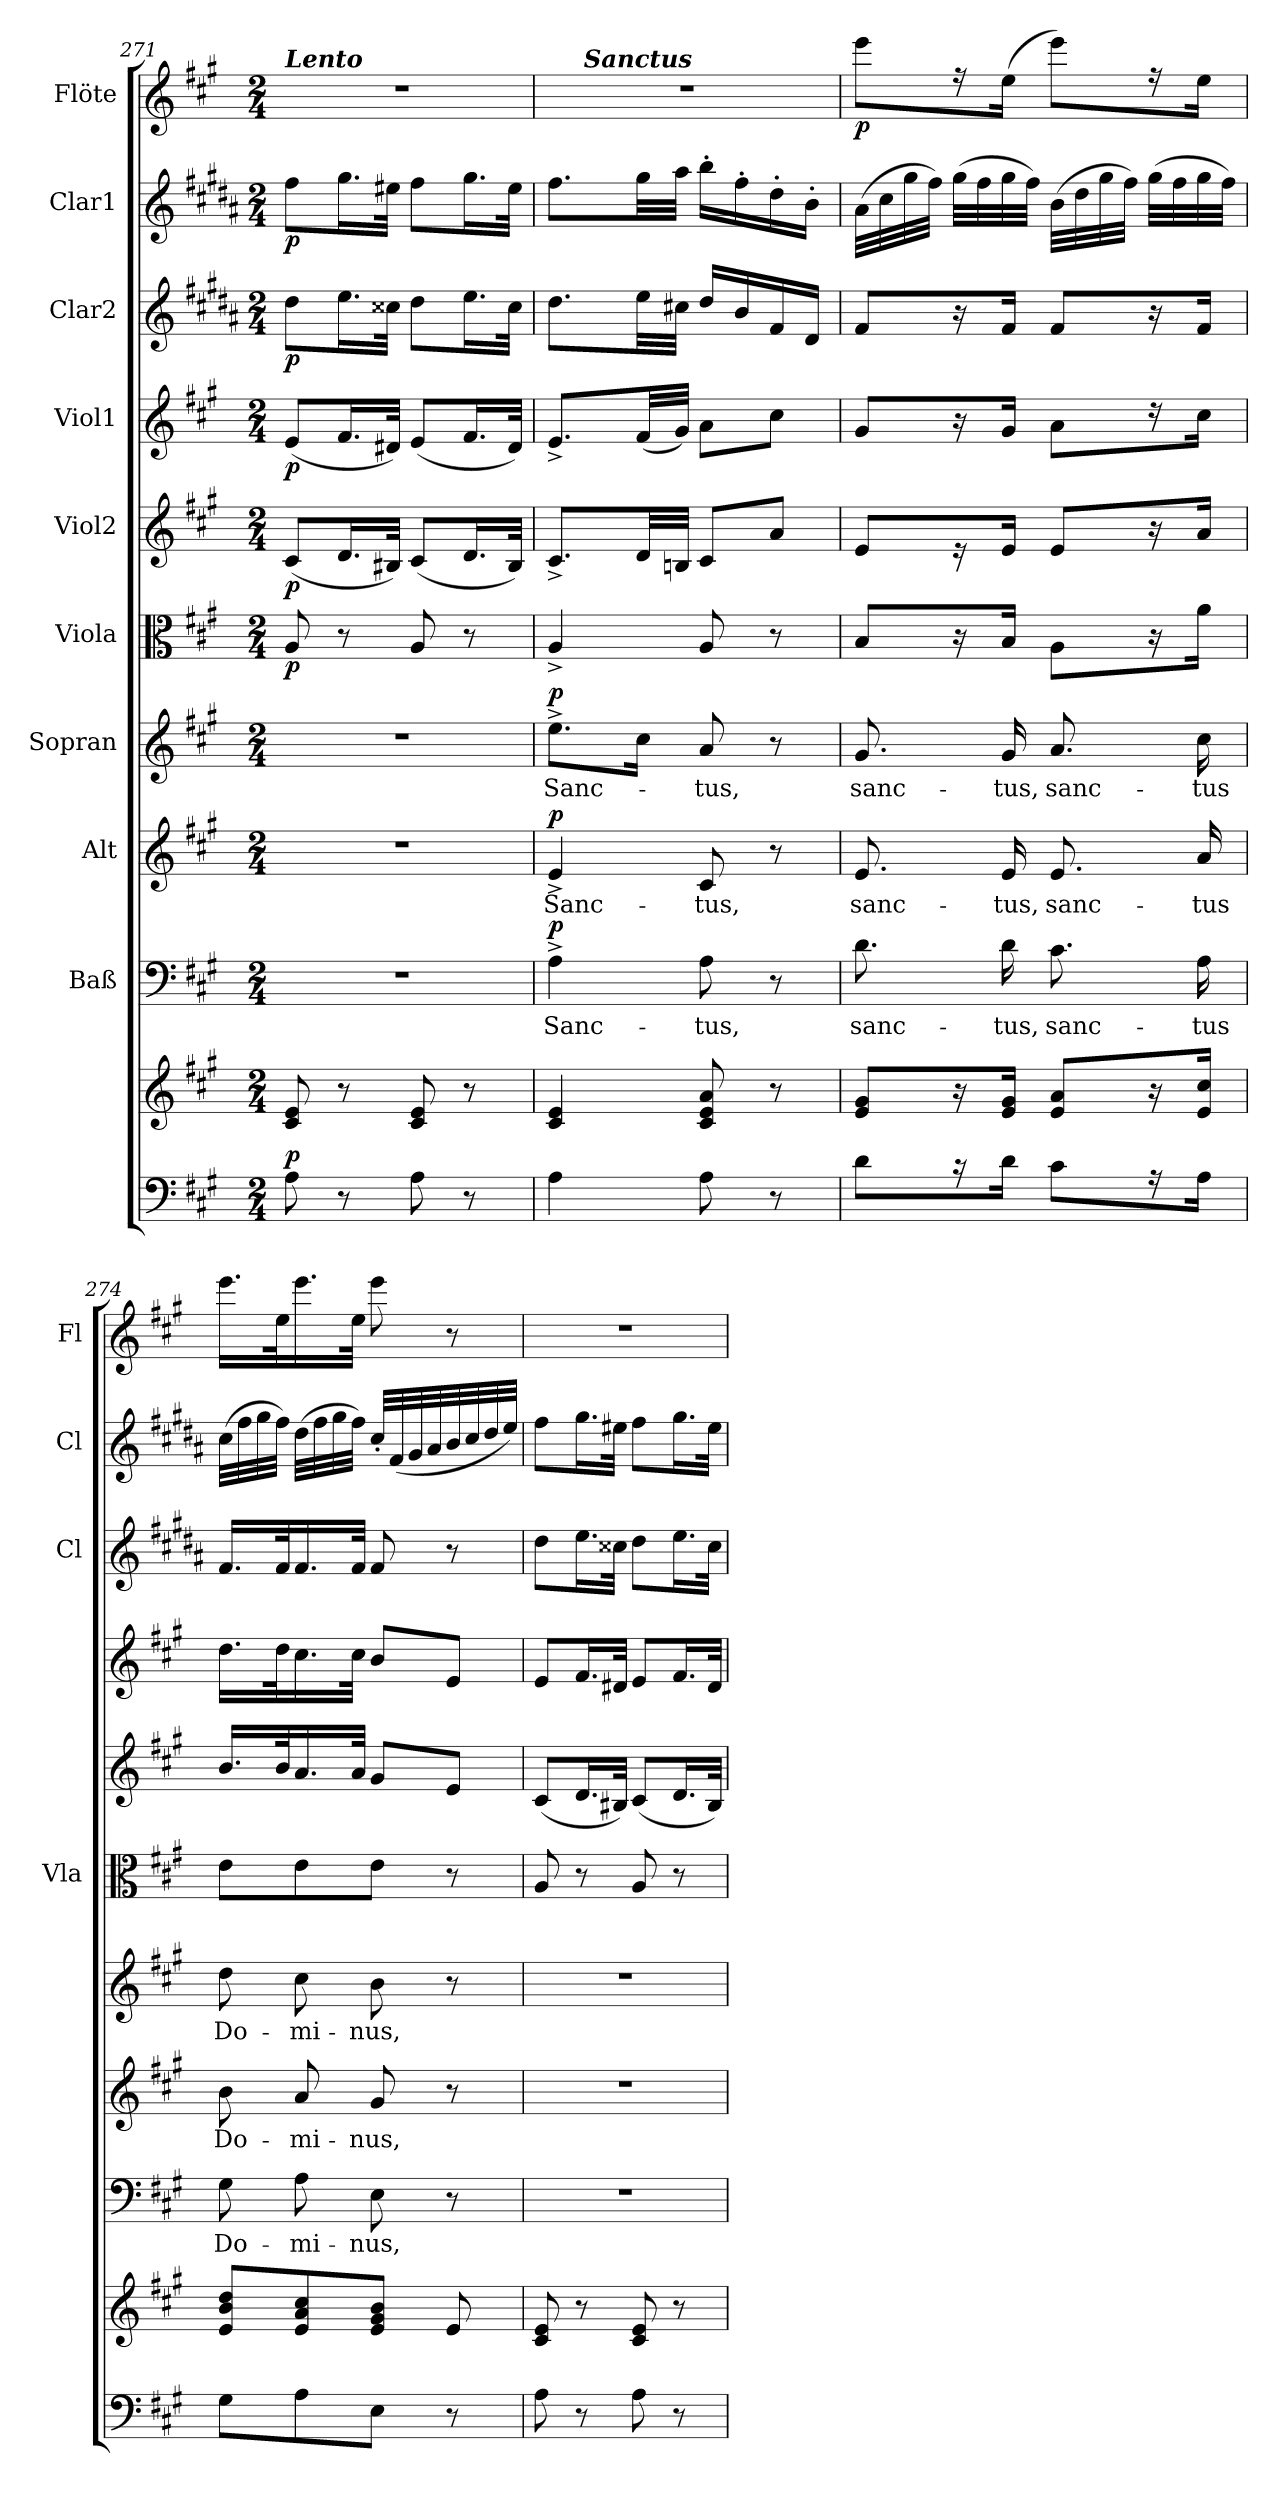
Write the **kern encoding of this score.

**kern	**kern	**dynam	**kern	**text	**dynam	**kern	**text	**dynam	**kern	**text	**dynam	**kern	**dynam	**kern	**dynam	**kern	**dynam	**kern	**dynam	**kern	**dynam	**kern	**dynam
*part10	*part10	*part10	*part9	*part9	*part9	*part8	*part8	*part8	*part7	*part7	*part7	*part6	*part6	*part5	*part5	*part4	*part4	*part3	*part3	*part2	*part2	*part1	*part1
*staff11	*staff10	*staff10/11	*staff9	*staff9	*staff9	*staff8	*staff8	*staff8	*staff7	*staff7	*staff7	*staff6	*staff6	*staff5	*staff5	*staff4	*staff4	*staff3	*staff3	*staff2	*staff2	*staff1	*staff1
*	*	*	*I"Baß	*	*	*I"Alt	*	*	*I"Sopran	*	*	*I"Viola	*	*I"Viol2	*	*I"Viol1	*	*I"Clar2	*	*I"Clar1	*	*I"Flöte	*
*	*	*	*	*	*	*	*	*	*	*	*	*I'Vla	*	*	*	*	*	*I'Cl	*	*I'Cl	*	*I'Fl	*
!!LO:PB:g=z
*clefF4	*clefG2	*	*clefF4	*	*	*clefG2	*	*	*clefG2	*	*	*clefC3	*	*clefG2	*	*clefG2	*	*clefG2	*	*clefG2	*	*clefG2	*
*	*	*	*	*	*	*	*	*	*	*	*	*	*	*	*	*	*	*ITrd1c2	*	*ITrd1c2	*	*	*
*k[f#c#g#]	*k[f#c#g#]	*	*k[f#c#g#]	*	*	*k[f#c#g#]	*	*	*k[f#c#g#]	*	*	*k[f#c#g#]	*	*k[f#c#g#]	*	*k[f#c#g#]	*	*k[f#c#g#]	*	*k[f#c#g#]	*	*k[f#c#g#]	*
*A:	*A:	*	*A:	*	*	*A:	*	*	*A:	*	*	*A:	*	*A:	*	*A:	*	*A:	*	*A:	*	*A:	*
*M2/4	*M2/4	*	*M2/4	*	*	*M2/4	*	*	*M2/4	*	*	*M2/4	*	*M2/4	*	*M2/4	*	*M2/4	*	*M2/4	*	*M2/4	*
=271	=271	=271	=271	=271	=271	=271	=271	=271	=271	=271	=271	=271	=271	=271	=271	=271	=271	=271	=271	=271	=271	=271	=271
!	!	!	!	!	!	!	!	!	!	!	!	!	!	!	!	!	!	!	!	!	!	!LO:TX:a:Bi:t=Lento	!
!	!	!LO:DY:a=2	!	!	!	!	!	!	!	!	!	!	!LO:DY:b	!	!LO:DY:b	!	!LO:DY:b	!	!LO:DY:b	!	!LO:DY:b	!	!
8A\	8c#/ 8e/	p	2r	.	.	2r	.	.	2r	.	.	8A/	p	(<8c#/L	p	(<8e/L	p	8cc#\L	p	8ee\L	p	2r	.
8r	8r	.	.	.	.	.	.	.	.	.	.	8r	.	16.d/L	.	16.f#/L	.	16.dd\L	.	16.ff#\L	.	.	.
.	.	.	.	.	.	.	.	.	.	.	.	.	.	32B#X/JJk)	.	32d#X/JJk)	.	32b#X\JJk	.	32dd#X\JJk	.	.	.
8A\	8c#/ 8e/	.	.	.	.	.	.	.	.	.	.	8A/	.	(<8c#/L	.	(<8e/L	.	8cc#\L	.	8ee\L	.	.	.
8r	8r	.	.	.	.	.	.	.	.	.	.	8r	.	16.d/L	.	16.f#/L	.	16.dd\L	.	16.ff#\L	.	.	.
.	.	.	.	.	.	.	.	.	.	.	.	.	.	32B#/JJk)	.	32d#/JJk)	.	32b#\JJk	.	32dd#\JJk	.	.	.
=272	=272	=272	=272	=272	=272	=272	=272	=272	=272	=272	=272	=272	=272	=272	=272	=272	=272	=272	=272	=272	=272	=272	=272
!	!	!	!	!LO:LY:b	!LO:DY:a	!	!LO:LY:b	!LO:DY:a	!	!LO:LY:b	!LO:DY:a	!	!	!	!	!	!	!	!	!	!	!	!
*	*	*	*	*	*	*	*	*	*	*	*	*	*	*	*	*	*	*	*	*	*	*^	*
4A\	4c#/ 4e/	.	4A^>\	Sanc-	p	4e^</	Sanc-	p	8.ee^>\L	Sanc-	p	4A^</	.	8.c#^</L	.	8.e^</L	.	8.cc#\L	.	8.ee\L	.	2r	16ryy	.
!	!	!	!	!	!	!	!	!	!	!	!	!	!	!	!	!	!	!	!	!	!	!	!LO:TX:a:Bi:t=Sanctus	!
.	.	.	.	.	.	.	.	.	.	.	.	.	.	.	.	.	.	.	.	.	.	.	4..ryy	.
.	.	.	.	.	.	.	.	.	16cc#\Jk	.	.	.	.	32d/LL	.	(<32f#/LL	.	32dd\LL	.	32ff#\LL	.	.	.	.
.	.	.	.	.	.	.	.	.	.	.	.	.	.	32Bn/JJJ	.	32g#/JJJ)	.	32bn\JJJ	.	32gg#\JJJ	.	.	.	.
!	!	!	!	!LO:LY:b	!	!	!LO:LY:b	!	!	!LO:LY:b	!	!	!	!	!	!	!	!	!	!	!	!	!	!
8A\	8c#/ 8e/ 8a/	.	8A\	-tus,	.	8c#/	-tus,	.	8a/	-tus,	.	8A/	.	8c#/L	.	8a\L	.	16cc#/LL	.	16aa'>\LL	.	.	.	.
.	.	.	.	.	.	.	.	.	.	.	.	.	.	.	.	.	.	16a/	.	16ee'>\	.	.	.	.
8r	8r	.	8r	.	.	8r	.	.	8r	.	.	8r	.	8a/J	.	8cc#\J	.	16e/	.	16cc#'>\	.	.	.	.
.	.	.	.	.	.	.	.	.	.	.	.	.	.	.	.	.	.	16c#/JJ	.	16a'>\JJ	.	.	.	.
=273	=273	=273	=273	=273	=273	=273	=273	=273	=273	=273	=273	=273	=273	=273	=273	=273	=273	=273	=273	=273	=273	=273	=273	=273
!	!	!	!	!LO:LY:b	!	!	!LO:LY:b	!	!	!LO:LY:b	!	!	!	!	!	!	!	!	!	!	!	!	!	!LO:DY:b
*	*	*	*	*	*	*	*	*	*	*	*	*	*	*	*	*	*	*	*	*	*	*v	*v	*
8d\L	8e/ 8g#/L	.	8.d\	sanc-	.	8.e/	sanc-	.	8.g#/	sanc-	.	8B/L	.	8e/L	.	8g#/L	.	8e/L	.	(>32g#\LLL	.	8eee\L	p
.	.	.	.	.	.	.	.	.	.	.	.	.	.	.	.	.	.	.	.	32b\	.	.	.
.	.	.	.	.	.	.	.	.	.	.	.	.	.	.	.	.	.	.	.	32ff#\	.	.	.
.	.	.	.	.	.	.	.	.	.	.	.	.	.	.	.	.	.	.	.	32ee\JJJ)	.	.	.
16r	16r	.	.	.	.	.	.	.	.	.	.	16r	.	16r	.	16r	.	16r	.	(>32ff#\LLL	.	16r	.
.	.	.	.	.	.	.	.	.	.	.	.	.	.	.	.	.	.	.	.	32ee\	.	.	.
!	!	!	!	!LO:LY:b	!	!	!LO:LY:b	!	!	!LO:LY:b	!	!	!	!	!	!	!	!	!	!	!	!	!
16d\Jk	16e/ 16g#/Jk	.	16d\	-tus,	.	16e/	-tus,	.	16g#/	-tus,	.	16B/Jk	.	16e/Jk	.	16g#/Jk	.	16e/Jk	.	32ff#\	.	(>16ee\Jk	.
.	.	.	.	.	.	.	.	.	.	.	.	.	.	.	.	.	.	.	.	32ee\JJJ)	.	.	.
!	!	!	!	!LO:LY:b	!	!	!LO:LY:b	!	!	!LO:LY:b	!	!	!	!	!	!	!	!	!	!	!	!	!
8c#\L	8e/ 8a/L	.	8.c#\	sanc-	.	8.e/	sanc-	.	8.a/	sanc-	.	8A\L	.	8e/L	.	8a\L	.	8e/L	.	(>32a\LLL	.	8eee\L)	.
.	.	.	.	.	.	.	.	.	.	.	.	.	.	.	.	.	.	.	.	32cc#\	.	.	.
.	.	.	.	.	.	.	.	.	.	.	.	.	.	.	.	.	.	.	.	32ff#\	.	.	.
.	.	.	.	.	.	.	.	.	.	.	.	.	.	.	.	.	.	.	.	32ee\JJJ)	.	.	.
16r	16r	.	.	.	.	.	.	.	.	.	.	16r	.	16r	.	16r	.	16r	.	(>32ff#\LLL	.	16r	.
.	.	.	.	.	.	.	.	.	.	.	.	.	.	.	.	.	.	.	.	32ee\	.	.	.
!	!	!	!	!LO:LY:b	!	!	!LO:LY:b	!	!	!LO:LY:b	!	!	!	!	!	!	!	!	!	!	!	!	!
16A\Jk	16e/ 16cc#/Jk	.	16A\	-tus	.	16a/	-tus	.	16cc#\	-tus	.	16a\Jk	.	16a/Jk	.	16cc#\Jk	.	16e/Jk	.	32ff#\	.	16ee\Jk	.
.	.	.	.	.	.	.	.	.	.	.	.	.	.	.	.	.	.	.	.	32ee\JJJ)	.	.	.
!!LO:PB:g=z
=274	=274	=274	=274	=274	=274	=274	=274	=274	=274	=274	=274	=274	=274	=274	=274	=274	=274	=274	=274	=274	=274	=274	=274
!	!	!	!	!LO:LY:b	!	!	!LO:LY:b	!	!	!LO:LY:b	!	!	!	!	!	!	!	!	!	!	!	!	!
8G#\L	8e/ 8b/ 8dd/L	.	8G#\	Do-	.	8b\	Do-	.	8dd\	Do-	.	8e\L	.	16.b/LL	.	16.dd\LL	.	16.e/LL	.	(>32b\LLL	.	16.eee\LL	.
.	.	.	.	.	.	.	.	.	.	.	.	.	.	.	.	.	.	.	.	32ee\	.	.	.
.	.	.	.	.	.	.	.	.	.	.	.	.	.	.	.	.	.	.	.	32ff#\	.	.	.
.	.	.	.	.	.	.	.	.	.	.	.	.	.	32b/k	.	32dd\k	.	32e/k	.	32ee\JJJ)	.	32ee\k	.
!	!	!	!	!LO:LY:b	!	!	!LO:LY:b	!	!	!LO:LY:b	!	!	!	!	!	!	!	!	!	!	!	!	!
8A\	8e/ 8a/ 8cc#/	.	8A\	-mi-	.	8a/	-mi-	.	8cc#\	-mi-	.	8e\	.	16.a/	.	16.cc#\	.	16.e/	.	(>32cc#\LLL	.	16.eee\	.
.	.	.	.	.	.	.	.	.	.	.	.	.	.	.	.	.	.	.	.	32ee\	.	.	.
.	.	.	.	.	.	.	.	.	.	.	.	.	.	.	.	.	.	.	.	32ff#\	.	.	.
.	.	.	.	.	.	.	.	.	.	.	.	.	.	32a/JJk	.	32cc#\JJk	.	32e/JJk	.	32ee\JJJ)	.	32ee\JJk	.
!	!	!	!	!LO:LY:b	!	!	!LO:LY:b	!	!	!LO:LY:b	!	!	!	!	!	!	!	!	!	!	!	!	!
8E\J	8e/ 8g#/ 8b/J	.	8E\	-nus,	.	8g#/	-nus,	.	8b\	-nus,	.	8e\J	.	8g#/L	.	8b/L	.	8e/	.	32b'</LLL	.	8eee\	.
.	.	.	.	.	.	.	.	.	.	.	.	.	.	.	.	.	.	.	.	(<32e/	.	.	.
.	.	.	.	.	.	.	.	.	.	.	.	.	.	.	.	.	.	.	.	32f#/	.	.	.
.	.	.	.	.	.	.	.	.	.	.	.	.	.	.	.	.	.	.	.	32g#/	.	.	.
8r	8e/	.	8r	.	.	8r	.	.	8r	.	.	8r	.	8e/J	.	8e/J	.	8r	.	32a/	.	8r	.
.	.	.	.	.	.	.	.	.	.	.	.	.	.	.	.	.	.	.	.	32b/	.	.	.
.	.	.	.	.	.	.	.	.	.	.	.	.	.	.	.	.	.	.	.	32cc#/	.	.	.
.	.	.	.	.	.	.	.	.	.	.	.	.	.	.	.	.	.	.	.	32dd/JJJ)	.	.	.
=275	=275	=275	=275	=275	=275	=275	=275	=275	=275	=275	=275	=275	=275	=275	=275	=275	=275	=275	=275	=275	=275	=275	=275
8A\	8c#/ 8e/	.	2r	.	.	2r	.	.	2r	.	.	8A/	.	(<8c#/L	.	8e/L	.	8cc#\L	.	8ee\L	.	2r	.
8r	8r	.	.	.	.	.	.	.	.	.	.	8r	.	16.d/L	.	16.f#/L	.	16.dd\L	.	16.ff#\L	.	.	.
.	.	.	.	.	.	.	.	.	.	.	.	.	.	32B#X/JJk)	.	32d#X/JJk	.	32b#X\JJk	.	32dd#X\JJk	.	.	.
8A\	8c#/ 8e/	.	.	.	.	.	.	.	.	.	.	8A/	.	(<8c#/L	.	8e/L	.	8cc#\L	.	8ee\L	.	.	.
8r	8r	.	.	.	.	.	.	.	.	.	.	8r	.	16.d/L	.	16.f#/L	.	16.dd\L	.	16.ff#\L	.	.	.
.	.	.	.	.	.	.	.	.	.	.	.	.	.	32B#/JJk)	.	32d#/JJk	.	32b#\JJk	.	32dd#\JJk	.	.	.
=	=	=	=	=	=	=	=	=	=	=	=	=	=	=	=	=	=	=	=	=	=	=	=
*-	*-	*-	*-	*-	*-	*-	*-	*-	*-	*-	*-	*-	*-	*-	*-	*-	*-	*-	*-	*-	*-	*-	*-
